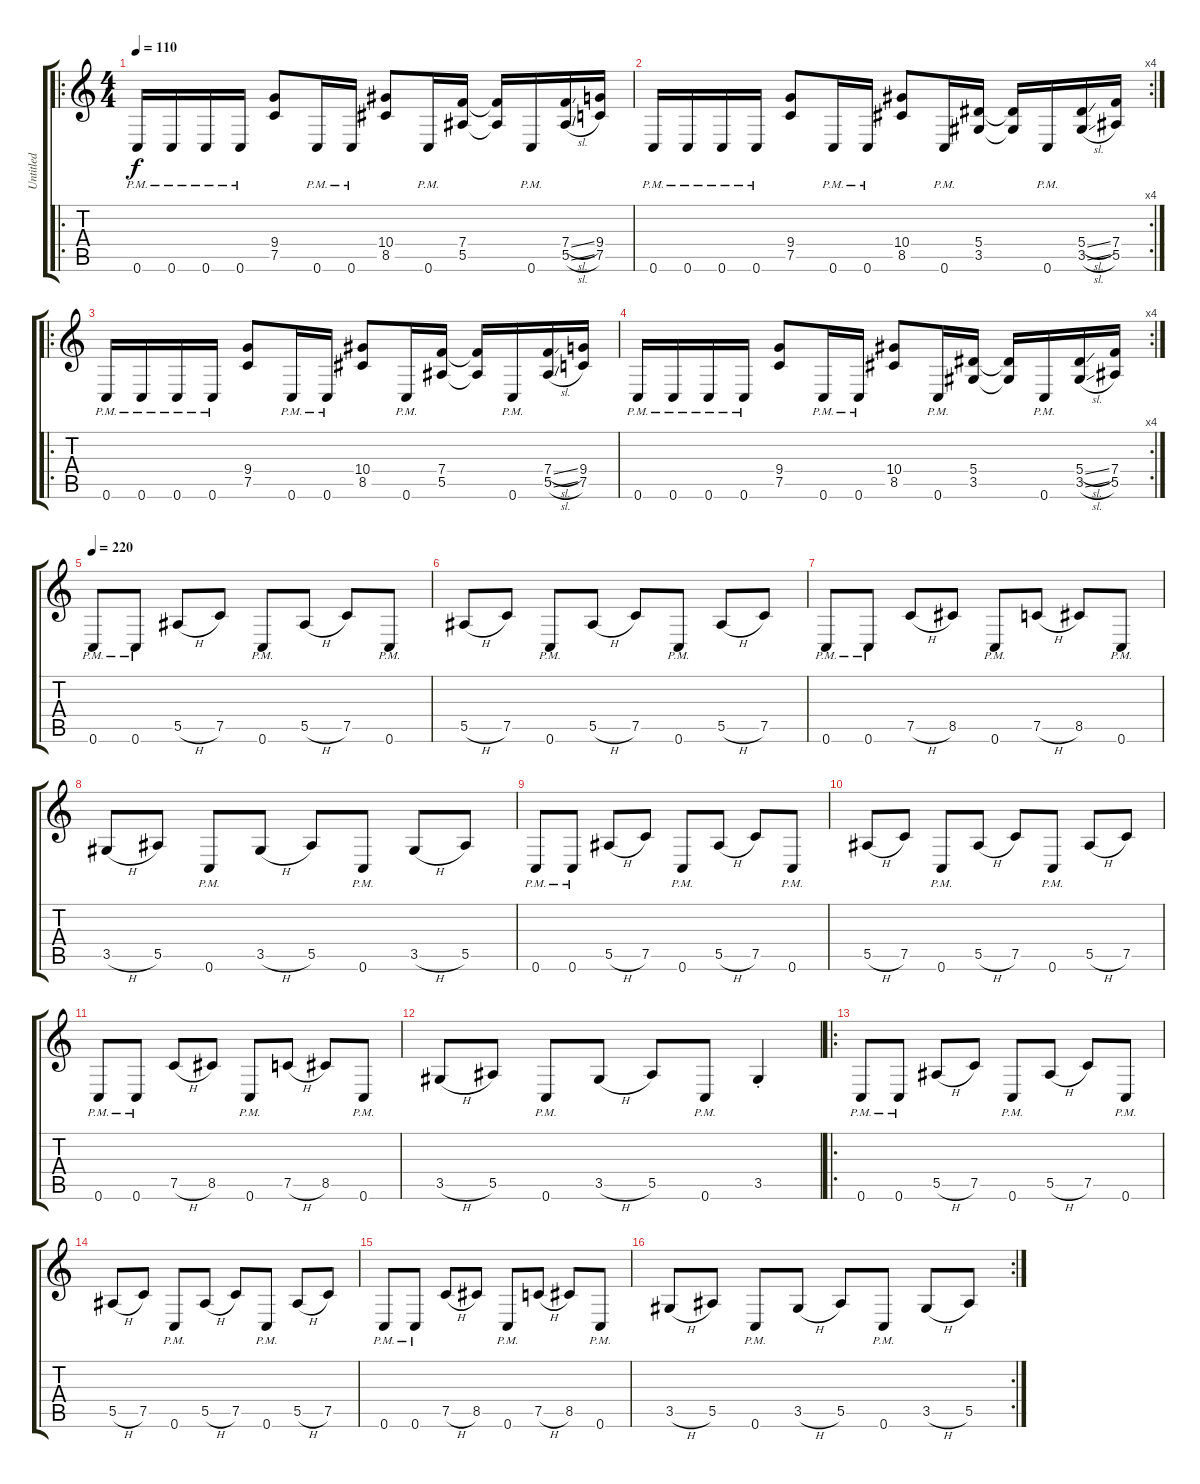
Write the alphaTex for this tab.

\track ("Untitled" "Untitled") {instrument distortionguitar}
\staff {score tabs}
\tuning (C4 G3 Eb3 Bb2 F2 C2) {hide}
\ro
\ts (4 4)
\tempo 110
\clef g2
\ks c
0.6{pm}.16{dy f instrument distortionguitar} 0.6{pm}.16 0.6{pm}.16 0.6{pm}.16 (9.4 7.5).8 0.6{pm}.16 0.6{pm}.16 (10.4 8.5).8 0.6{pm}.16 (7.4 5.5).16 (7.4{t} 5.5{t}).16 0.6{pm}.16 (7.4{sl} 5.5{sl}).16 (9.4 7.5).16 |
\rc 4
0.6{pm}.16 0.6{pm}.16 0.6{pm}.16 0.6{pm}.16 (9.4 7.5).8 0.6{pm}.16 0.6{pm}.16 (10.4 8.5).8 0.6{pm}.16 (5.4 3.5).16 (5.4{t} 3.5{t}).16 0.6{pm}.16 (5.4{sl} 3.5{sl}).16 (7.4 5.5).16 |
\ro
0.6{pm}.16 0.6{pm}.16 0.6{pm}.16 0.6{pm}.16 (9.4 7.5).8 0.6{pm}.16 0.6{pm}.16 (10.4 8.5).8 0.6{pm}.16 (7.4 5.5).16 (7.4{t} 5.5{t}).16 0.6{pm}.16 (7.4{sl} 5.5{sl}).16 (9.4 7.5).16 |
\rc 4
0.6{pm}.16 0.6{pm}.16 0.6{pm}.16 0.6{pm}.16 (9.4 7.5).8 0.6{pm}.16 0.6{pm}.16 (10.4 8.5).8 0.6{pm}.16 (5.4 3.5).16 (5.4{t} 3.5{t}).16 0.6{pm}.16 (5.4{sl} 3.5{sl}).16 (7.4 5.5).16 |
\tempo 220
0.6{pm}.8 0.6{pm}.8 5.5{h}.8 7.5.8 0.6{pm}.8 5.5{h}.8 7.5.8 0.6{pm}.8 |
5.5{h}.8 7.5.8 0.6{pm}.8 5.5{h}.8 7.5.8 0.6{pm}.8 5.5{h}.8 7.5.8 |
0.6{pm}.8 0.6{pm}.8 7.5{h}.8 8.5.8 0.6{pm}.8 7.5{h}.8 8.5.8 0.6{pm}.8 |
3.5{h}.8 5.5.8 0.6{pm}.8 3.5{h}.8 5.5.8 0.6{pm}.8 3.5{h}.8 5.5.8 |
0.6{pm}.8 0.6{pm}.8 5.5{h}.8 7.5.8 0.6{pm}.8 5.5{h}.8 7.5.8 0.6{pm}.8 |
5.5{h}.8 7.5.8 0.6{pm}.8 5.5{h}.8 7.5.8 0.6{pm}.8 5.5{h}.8 7.5.8 |
0.6{pm}.8 0.6{pm}.8 7.5{h}.8 8.5.8 0.6{pm}.8 7.5{h}.8 8.5.8 0.6{pm}.8 |
3.5{h}.8 5.5.8 0.6{pm}.8 3.5{h}.8 5.5.8 0.6{pm}.8 3.5{st}.4 |
\ro
0.6{pm}.8 0.6{pm}.8 5.5{h}.8 7.5.8 0.6{pm}.8 5.5{h}.8 7.5.8 0.6{pm}.8 |
5.5{h}.8 7.5.8 0.6{pm}.8 5.5{h}.8 7.5.8 0.6{pm}.8 5.5{h}.8 7.5.8 |
0.6{pm}.8 0.6{pm}.8 7.5{h}.8 8.5.8 0.6{pm}.8 7.5{h}.8 8.5.8 0.6{pm}.8 |
\rc 2
3.5{h}.8 5.5.8 0.6{pm}.8 3.5{h}.8 5.5.8 0.6{pm}.8 3.5{h}.8 5.5.8
